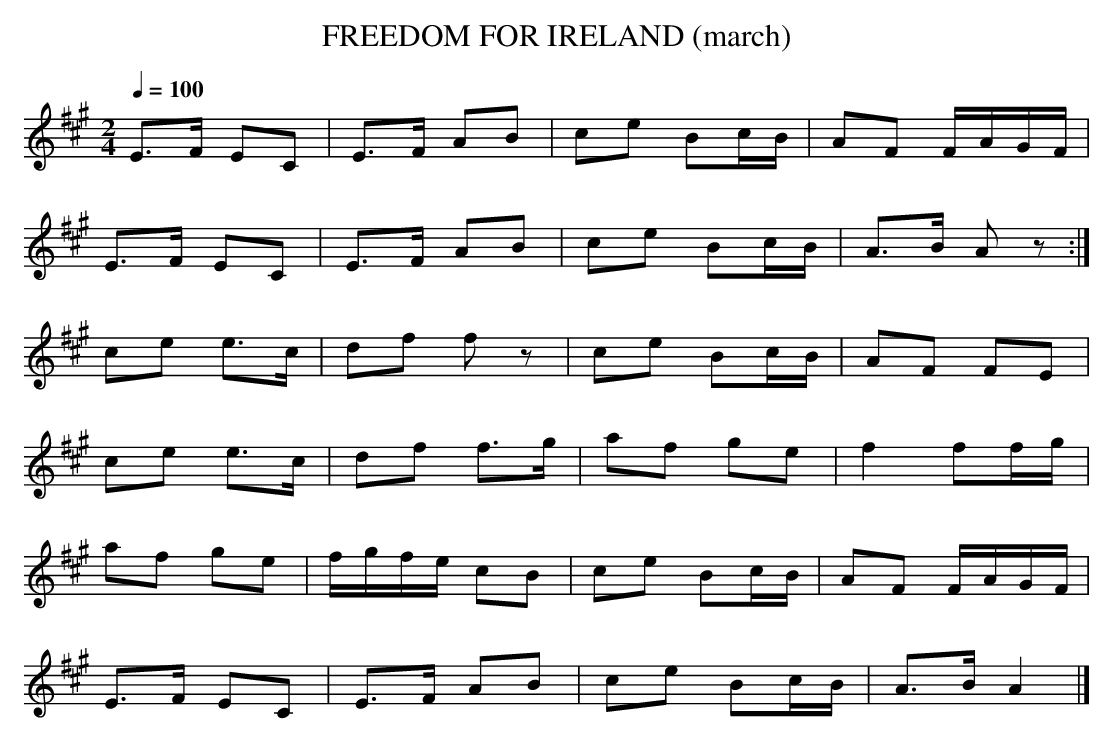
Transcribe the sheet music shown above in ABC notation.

X:1
T:FREEDOM FOR IRELAND (march)
Q:1/4=100
M:2/4
L:1/16
K:A
E3F E2C2|E3F A2B2|c2e2 B2cB|A2F2 FAGF|
E3F E2C2|E3F A2B2|c2e2 B2cB|A3B A2z2:|
c2e2 e3c|d2f2 f2 z2|c2e2 B2cB|A2F2 F2E2|
c2e2 e3c|d2f2 f3g|a2f2 g2e2|f4 f2fg|
a2f2 g2e2|fgfe c2B2|c2e2 B2cB|A2F2 FAGF|
E3F E2C2|E3F A2B2|c2e2 B2cB|A3B A4|]
